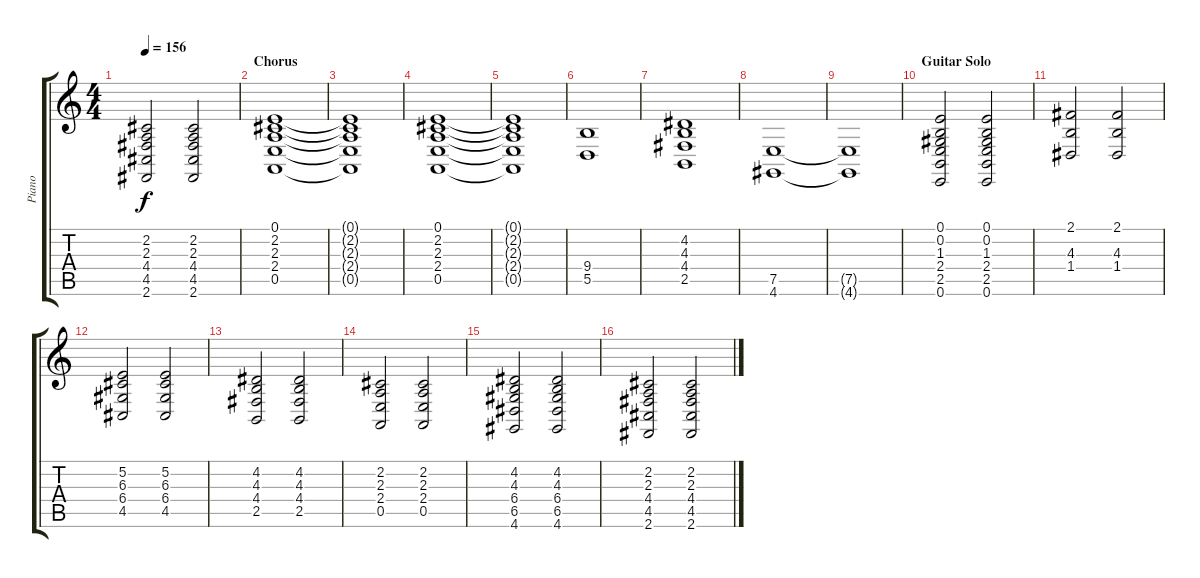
\track ("Piano" "Piano") {instrument electricpiano2}
\staff {score tabs}
\tuning (E4 B3 G3 D3 A2 E2) {hide}
\ts (4 4)
\tempo 156
\clef g2
\ks c
(2.2 2.3 4.4 4.5 2.6).2{dy f} (2.2 2.3 4.4 4.5 2.6).2 |
\section ("" "Chorus")
(0.1 2.2 2.3 2.4 0.5).1 |
(0.1{t} 2.2{t} 2.3{t} 2.4{t} 0.5{t}).1 |
(0.1 2.2 2.3 2.4 0.5).1 |
(0.1{t} 2.2{t} 2.3{t} 2.4{t} 0.5{t}).1 |
(9.4 5.5).1 |
(4.2 4.3 4.4 2.5).1 |
(7.5 4.6).1 |
(7.5{t} 4.6{t}).1 |
\section ("" "Guitar Solo")
(0.1 0.2 1.3 2.4 2.5 0.6).2 (0.1 0.2 1.3 2.4 2.5 0.6).2 |
(2.1 4.3 1.4).2 (2.1 4.3 1.4).2 |
(5.2 6.3 6.4 4.5).2 (5.2 6.3 6.4 4.5).2 |
(4.2 4.3 4.4 2.5).2 (4.2 4.3 4.4 2.5).2 |
(2.2 2.3 2.4 0.5).2 (2.2 2.3 2.4 0.5).2 |
(4.2 4.3 6.4 6.5 4.6).2 (4.2 4.3 6.4 6.5 4.6).2 |
(2.2 2.3 4.4 4.5 2.6).2 (2.2 2.3 4.4 4.5 2.6).2
